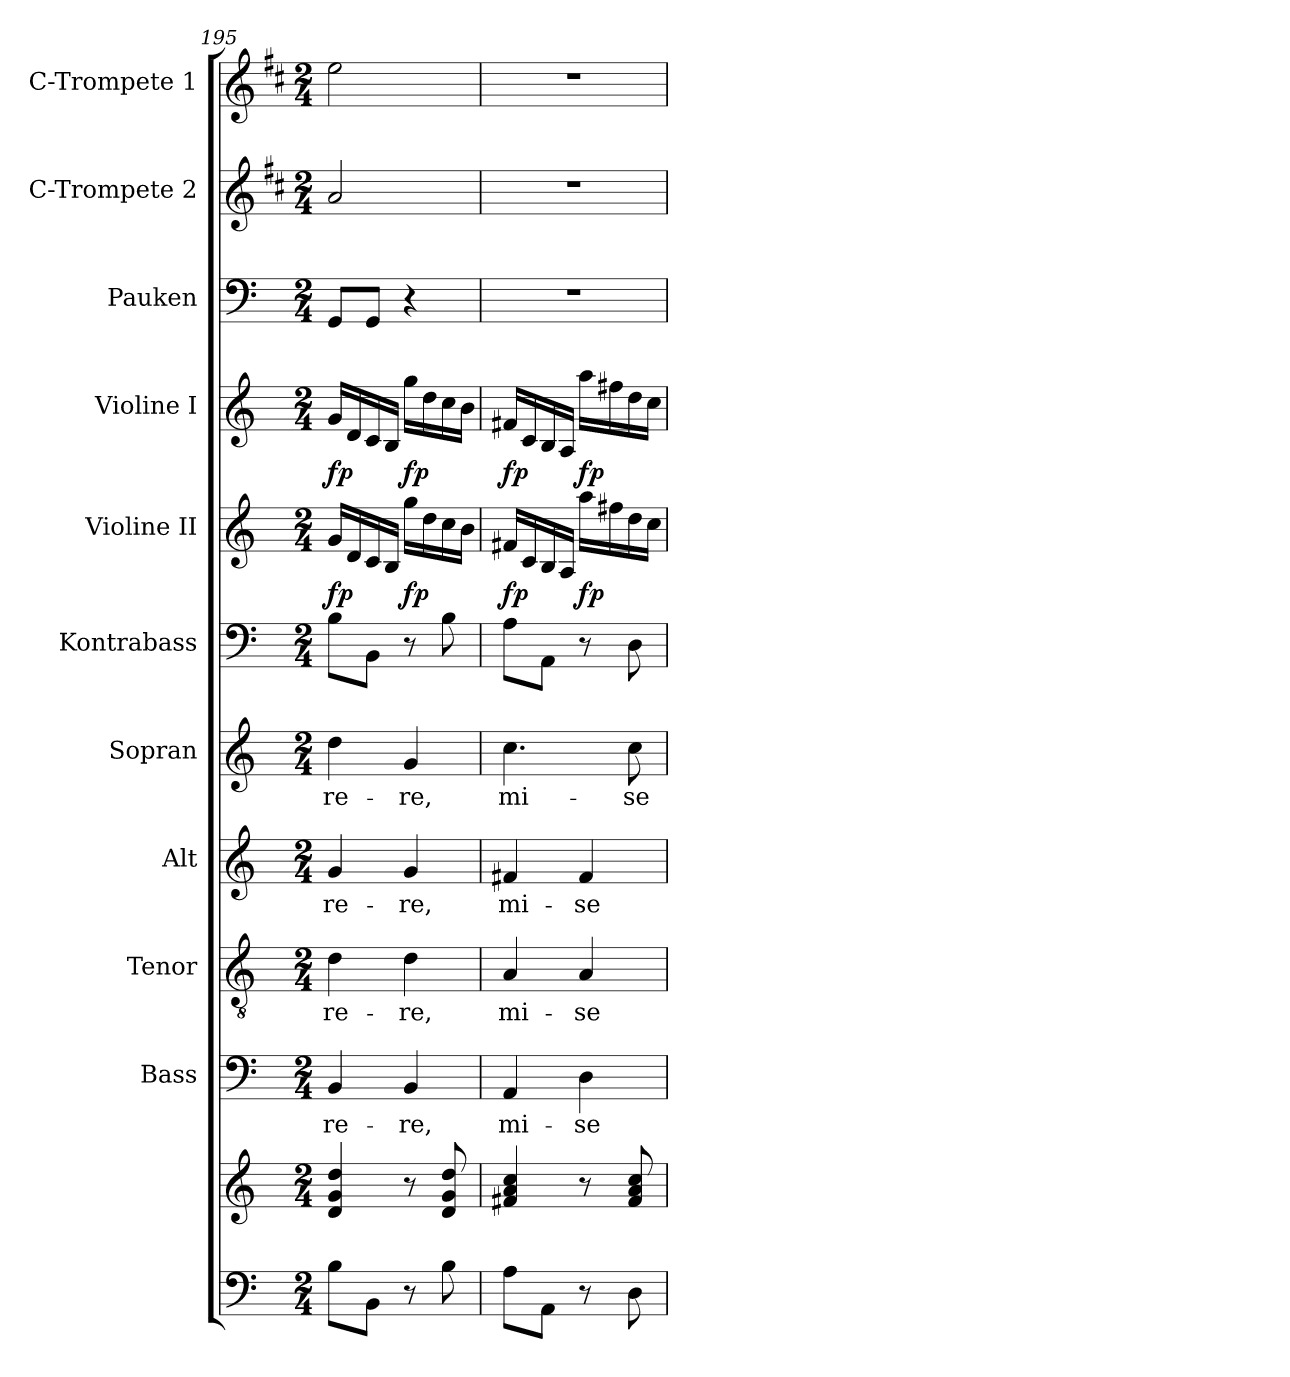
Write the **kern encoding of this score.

**kern	**kern	**kern	**text	**kern	**text	**kern	**text	**kern	**text	**kern	**kern	**dynam	**kern	**dynam	**kern	**kern	**kern
*part11	*part11	*part10	*part10	*part9	*part9	*part8	*part8	*part7	*part7	*part6	*part5	*part5	*part4	*part4	*part3	*part2	*part1
*staff12	*staff11	*staff10	*staff10	*staff9	*staff9	*staff8	*staff8	*staff7	*staff7	*staff6	*staff5	*staff5	*staff4	*staff4	*staff3	*staff2	*staff1
*	*	*I"Bass	*	*I"Tenor	*	*I"Alt	*	*I"Sopran	*	*I"Kontrabass	*I"Violine II	*	*I"Violine I	*	*I"Pauken	*I"C-Trompete 2	*I"C-Trompete 1
*	*	*I'B.	*	*I'T.	*	*I'A.	*	*I'S.	*	*I'Kb.	*I'Vl. II	*	*I'Vl. I	*	*I'Pk.	*I'C Trp. 2	*I'C Trp. 1
*clefF4	*clefG2	*clefF4	*	*clefGv2	*	*clefG2	*	*clefG2	*	*clefF4	*clefG2	*	*clefG2	*	*clefF4	*clefG2	*clefG2
*	*	*	*	*	*	*	*	*	*	*ITrd7c12	*	*	*	*	*	*ITrd1c2	*ITrd1c2
*k[]	*k[]	*k[]	*	*k[]	*	*k[]	*	*k[]	*	*k[]	*k[]	*	*k[]	*	*k[]	*k[]	*k[]
*C:	*C:	*C:	*	*C:	*	*C:	*	*C:	*	*C:	*C:	*	*C:	*	*C:	*C:	*C:
*M2/4	*M2/4	*M2/4	*	*M2/4	*	*M2/4	*	*M2/4	*	*M2/4	*M2/4	*	*M2/4	*	*M2/4	*M2/4	*M2/4
=195	=195	=195	=195	=195	=195	=195	=195	=195	=195	=195	=195	=195	=195	=195	=195	=195	=195
!	!	!	!LO:LY:b	!	!LO:LY:b	!	!LO:LY:b	!	!LO:LY:b	!	!	!LO:DY:b	!	!LO:DY:b	!	!	!
8B\L	4d/ 4g/ 4dd/	4BB/	-re-	4d\	-re-	4g/	-re-	4dd\	-re-	8BB\L	16g/LL	fp	16g/LL	fp	8GG/L	2g/	2dd\
.	.	.	.	.	.	.	.	.	.	.	16d/	.	16d/	.	.	.	.
8BB\J	.	.	.	.	.	.	.	.	.	8BBB\J	16c/	.	16c/	.	8GG/J	.	.
.	.	.	.	.	.	.	.	.	.	.	16B/JJ	.	16B/JJ	.	.	.	.
!	!	!	!LO:LY:b	!	!LO:LY:b	!	!LO:LY:b	!	!LO:LY:b	!	!	!LO:DY:b	!	!LO:DY:b	!	!	!
8r	8r	4BB/	-re,	4d\	-re,	4g/	-re,	4g/	-re,	8r	16gg\LL	fp	16gg\LL	fp	4r	.	.
.	.	.	.	.	.	.	.	.	.	.	16dd\	.	16dd\	.	.	.	.
8B\	8d/ 8g/ 8dd/	.	.	.	.	.	.	.	.	8BB\	16cc\	.	16cc\	.	.	.	.
.	.	.	.	.	.	.	.	.	.	.	16b\JJ	.	16b\JJ	.	.	.	.
=196	=196	=196	=196	=196	=196	=196	=196	=196	=196	=196	=196	=196	=196	=196	=196	=196	=196
!	!	!	!LO:LY:b	!	!LO:LY:b	!	!LO:LY:b	!	!LO:LY:b	!	!	!LO:DY:b	!	!LO:DY:b	!	!	!
8A\L	4f#X/ 4a/ 4cc/	4AA/	mi-	4A/	mi-	4f#X/	mi-	4.cc\	mi-	8AA\L	16f#X/LL	fp	16f#X/LL	fp	2r	2r	2r
.	.	.	.	.	.	.	.	.	.	.	16c/	.	16c/	.	.	.	.
8AA\J	.	.	.	.	.	.	.	.	.	8AAA\J	16B/	.	16B/	.	.	.	.
.	.	.	.	.	.	.	.	.	.	.	16A/JJ	.	16A/JJ	.	.	.	.
!	!	!	!LO:LY:b	!	!LO:LY:b	!	!LO:LY:b	!	!	!	!	!LO:DY:b	!	!LO:DY:b	!	!	!
8r	8r	4D\	-se-	4A/	-se-	4f#/	-se-	.	.	8r	16aa\LL	fp	16aa\LL	fp	.	.	.
.	.	.	.	.	.	.	.	.	.	.	16ff#X\	.	16ff#X\	.	.	.	.
!	!	!	!	!	!	!	!	!	!LO:LY:b	!	!	!	!	!	!	!	!
8D\	8f#/ 8a/ 8cc/	.	.	.	.	.	.	8cc\	-se-	8DD\	16dd\	.	16dd\	.	.	.	.
.	.	.	.	.	.	.	.	.	.	.	16cc\JJ	.	16cc\JJ	.	.	.	.
=	=	=	=	=	=	=	=	=	=	=	=	=	=	=	=	=	=
*-	*-	*-	*-	*-	*-	*-	*-	*-	*-	*-	*-	*-	*-	*-	*-	*-	*-
